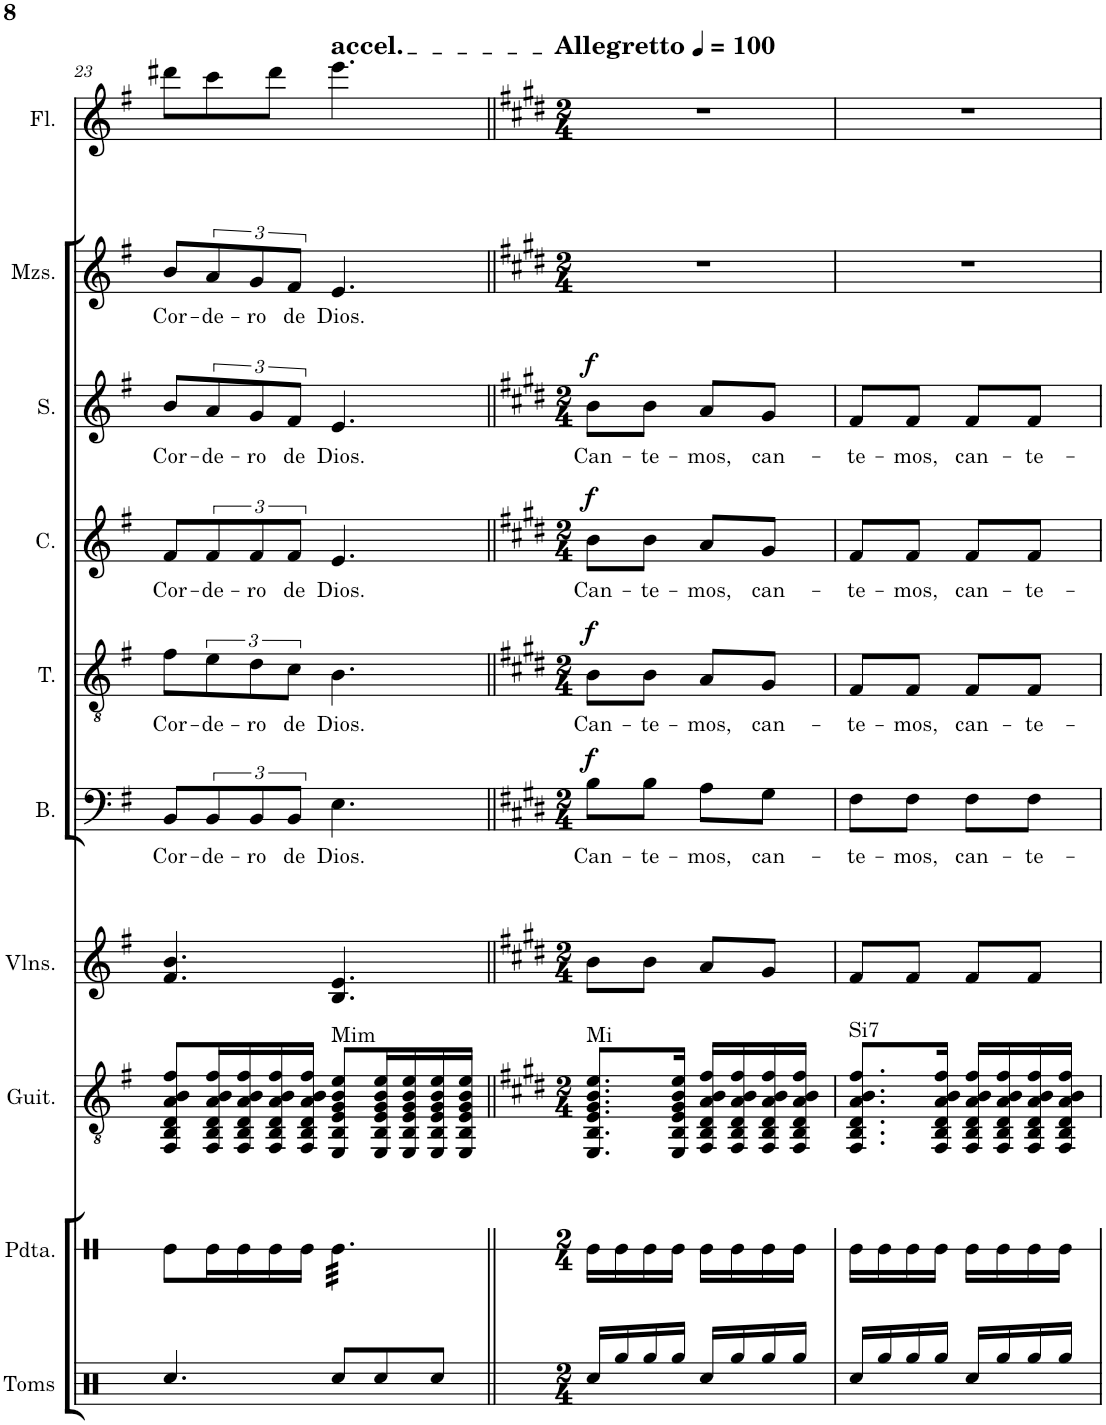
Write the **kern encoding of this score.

**kern	**kern	**kern	**harte	**kern	**kern	**text	**dynam	**kern	**text	**dynam	**kern	**text	**dynam	**kern	**text	**dynam	**kern	**text	**kern
*part10	*part9	*part8	*part8	*part7	*part6	*part6	*part6	*part5	*part5	*part5	*part4	*part4	*part4	*part3	*part3	*part3	*part2	*part2	*part1
*staff10	*staff9	*staff8	*	*staff7	*staff6	*staff6	*staff6	*staff5	*staff5	*staff5	*staff4	*staff4	*staff4	*staff3	*staff3	*staff3	*staff2	*staff2	*staff1
*I"Toms	*I"Pandereta	*I"Guitarra	*	*I"Violines	*I"Bajo	*	*	*I"Tenor	*	*	*I"Contralto	*	*	*I"Soprano	*	*	*I"Mezzo-soprano	*	*I"Flauta
*I'Toms	*I'Pdta.	*I'Guit.	*	*I'Vlns.	*I'B.	*	*	*I'T.	*	*	*I'C.	*	*	*I'S.	*	*	*I'Mzs.	*	*I'Fl.
!!LO:PB:g=z
*clefX	*clefX	*clefGv2	*	*clefG2	*clefF4	*	*	*clefGv2	*	*	*clefG2	*	*	*clefG2	*	*	*clefG2	*	*clefG2
*k[]	*k[]	*k[f#]	*	*k[f#]	*k[f#]	*	*	*k[f#]	*	*	*k[f#]	*	*	*k[f#]	*	*	*k[f#]	*	*k[f#]
*M6/8	*M6/8	*M6/8	*	*M6/8	*M6/8	*	*	*M6/8	*	*	*M6/8	*	*	*M6/8	*	*	*M6/8	*	*M6/8
=23	=23	=23	=23	=23	=23	=23	=23	=23	=23	=23	=23	=23	=23	=23	=23	=23	=23	=23	=23
!	!	!	!	!	!	!LO:LY:b	!	!	!LO:LY:b	!	!	!LO:LY:b	!	!	!LO:LY:b	!	!	!LO:LY:b	!
4.Rcc/	8Re\L	8FF#/ 8BB/ 8D/ 8A/ 8B/ 8f#/L	.	4.f#/ 4.b/	8BB/L	Cor-	.	8f#\L	Cor-	.	8f#/L	Cor-	.	8b/L	Cor-	.	8b/L	Cor-	8ddd#X\L
!	!	!	!	!	!	!LO:LY:b	!	!	!LO:LY:b	!	!	!LO:LY:b	!	!	!LO:LY:b	!	!	!LO:LY:b	!
.	16Re\L	16FF#/ 16BB/ 16D/ 16A/ 16B/ 16f#/L	.	.	12BB/	-de-	.	12e\	-de-	.	12f#/	-de-	.	12a/	-de-	.	12a/	-de-	8ccc\
.	16Re\	16FF#/ 16BB/ 16D/ 16A/ 16B/ 16f#/	.	.	.	.	.	.	.	.	.	.	.	.	.	.	.	.	.
!	!	!	!	!	!	!LO:LY:b	!	!	!LO:LY:b	!	!	!LO:LY:b	!	!	!LO:LY:b	!	!	!LO:LY:b	!
.	.	.	.	.	12BB/	-ro	.	12d\	-ro	.	12f#/	-ro	.	12g/	-ro	.	12g/	-ro	.
.	16Re\	16FF#/ 16BB/ 16D/ 16A/ 16B/ 16f#/	.	.	.	.	.	.	.	.	.	.	.	.	.	.	.	.	8ddd#\J
!	!	!	!	!	!	!LO:LY:b	!	!	!LO:LY:b	!	!	!LO:LY:b	!	!	!LO:LY:b	!	!	!LO:LY:b	!
.	.	.	.	.	12BB/J	de	.	12c\J	de	.	12f#/J	de	.	12f#/J	de	.	12f#/J	de	.
.	16Re\JJ	16FF#/ 16BB/ 16D/ 16A/ 16B/ 16f#/JJ	.	.	.	.	.	.	.	.	.	.	.	.	.	.	.	.	.
!	!	!	!	!	!	!	!	!	!	!	!	!	!	!	!	!	!	!	!LO:TX:a:t=accel.
!	!	!	!LO:H:kt=Mim	!	!	!LO:LY:b	!	!	!LO:LY:b	!	!	!LO:LY:b	!	!	!LO:LY:b	!	!	!LO:LY:b	!
*	*tremolo	*	*	*	*	*	*	*	*	*	*	*	*	*	*	*	*	*	*
8Rcc/L	32Re\LLL	8EE/ 8BB/ 8E/ 8G/ 8B/ 8e/L	N	4.B/ 4.e/	4.E\	Dios.	.	4.B\	Dios.	.	4.e/	Dios.	.	4.e/	Dios.	.	4.e/	Dios.	4.eee\
.	32Re\	.	.	.	.	.	.	.	.	.	.	.	.	.	.	.	.	.	.
.	32Re\	.	.	.	.	.	.	.	.	.	.	.	.	.	.	.	.	.	.
.	32Re\	.	.	.	.	.	.	.	.	.	.	.	.	.	.	.	.	.	.
8Rcc/	32Re\	16EE/ 16BB/ 16E/ 16G/ 16B/ 16e/L	.	.	.	.	.	.	.	.	.	.	.	.	.	.	.	.	.
.	32Re\	.	.	.	.	.	.	.	.	.	.	.	.	.	.	.	.	.	.
.	32Re\	16EE/ 16BB/ 16E/ 16G/ 16B/ 16e/	.	.	.	.	.	.	.	.	.	.	.	.	.	.	.	.	.
.	32Re\	.	.	.	.	.	.	.	.	.	.	.	.	.	.	.	.	.	.
8Rcc/J	32Re\	16EE/ 16BB/ 16E/ 16G/ 16B/ 16e/	.	.	.	.	.	.	.	.	.	.	.	.	.	.	.	.	.
.	32Re\	.	.	.	.	.	.	.	.	.	.	.	.	.	.	.	.	.	.
.	32Re\	16EE/ 16BB/ 16E/ 16G/ 16B/ 16e/JJ	.	.	.	.	.	.	.	.	.	.	.	.	.	.	.	.	.
.	32Re\JJJ	.	.	.	.	.	.	.	.	.	.	.	.	.	.	.	.	.	.
*	*Xtremolo	*	*	*	*	*	*	*	*	*	*	*	*	*	*	*	*	*	*
=24||	=24||	=24||	=24||	=24||	=24||	=24||	=24||	=24||	=24||	=24||	=24||	=24||	=24||	=24||	=24||	=24||	=24||	=24||	=24||
*	*	*k[f#c#g#d#]	*	*k[f#c#g#d#]	*k[f#c#g#d#]	*	*	*k[f#c#g#d#]	*	*	*k[f#c#g#d#]	*	*	*k[f#c#g#d#]	*	*	*k[f#c#g#d#]	*	*k[f#c#g#d#]
*M2/4	*M2/4	*M2/4	*	*M2/4	*M2/4	*	*	*M2/4	*	*	*M2/4	*	*	*M2/4	*	*	*M2/4	*	*M2/4
*	*	*	*	*	*	*	*	*	*	*	*	*	*	*	*	*	*	*	*MM100
!	!	!	!	!	!	!	!	!	!	!	!	!	!	!	!	!	!	!	!LO:TX:a:B:t=Allegretto
!	!	!	!LO:H:kt=Mi	!	!	!LO:LY:b	!LO:DY:a	!	!LO:LY:b	!LO:DY:a	!	!LO:LY:b	!LO:DY:a	!	!LO:LY:b	!LO:DY:a	!	!	!
16Rcc/LL	16Re\LL	8.EE/ 8.BB/ 8.E/ 8.G#/ 8.B/ 8.e/L	N	8b\L	8B\L	Can-	f	8B\L	Can-	f	8b\L	Can-	f	8b\L	Can-	f	2r	.	2r
16Rgg/	16Re\	.	.	.	.	.	.	.	.	.	.	.	.	.	.	.	.	.	.
!	!	!	!	!	!	!LO:LY:b	!	!	!LO:LY:b	!	!	!LO:LY:b	!	!	!LO:LY:b	!	!	!	!
16Rgg/	16Re\	.	.	8b\J	8B\J	-te-	.	8B\J	-te-	.	8b\J	-te-	.	8b\J	-te-	.	.	.	.
16Rgg/JJ	16Re\JJ	16EE/ 16BB/ 16E/ 16G#/ 16B/ 16e/Jk	.	.	.	.	.	.	.	.	.	.	.	.	.	.	.	.	.
!	!	!	!	!	!	!LO:LY:b	!	!	!LO:LY:b	!	!	!LO:LY:b	!	!	!LO:LY:b	!	!	!	!
16Rcc/LL	16Re\LL	16FF#/ 16BB/ 16D#/ 16A/ 16B/ 16f#/LL	.	8a/L	8A\L	-mos,	.	8A/L	-mos,	.	8a/L	-mos,	.	8a/L	-mos,	.	.	.	.
16Rgg/	16Re\	16FF#/ 16BB/ 16D#/ 16A/ 16B/ 16f#/	.	.	.	.	.	.	.	.	.	.	.	.	.	.	.	.	.
!	!	!	!	!	!	!LO:LY:b	!	!	!LO:LY:b	!	!	!LO:LY:b	!	!	!LO:LY:b	!	!	!	!
16Rgg/	16Re\	16FF#/ 16BB/ 16D#/ 16A/ 16B/ 16f#/	.	8g#/J	8G#\J	can-	.	8G#/J	can-	.	8g#/J	can-	.	8g#/J	can-	.	.	.	.
16Rgg/JJ	16Re\JJ	16FF#/ 16BB/ 16D#/ 16A/ 16B/ 16f#/JJ	.	.	.	.	.	.	.	.	.	.	.	.	.	.	.	.	.
=25	=25	=25	=25	=25	=25	=25	=25	=25	=25	=25	=25	=25	=25	=25	=25	=25	=25	=25	=25
!	!	!	!LO:H:kt=Si7	!	!	!LO:LY:b	!	!	!LO:LY:b	!	!	!LO:LY:b	!	!	!LO:LY:b	!	!	!	!
16Rcc/LL	16Re\LL	8.FF#/ 8.BB/ 8.D#/ 8.A/ 8.B/ 8.f#/L	N	8f#/L	8F#\L	-te-	.	8F#/L	-te-	.	8f#/L	-te-	.	8f#/L	-te-	.	2r	.	2r
16Rgg/	16Re\	.	.	.	.	.	.	.	.	.	.	.	.	.	.	.	.	.	.
!	!	!	!	!	!	!LO:LY:b	!	!	!LO:LY:b	!	!	!LO:LY:b	!	!	!LO:LY:b	!	!	!	!
16Rgg/	16Re\	.	.	8f#/J	8F#\J	-mos,	.	8F#/J	-mos,	.	8f#/J	-mos,	.	8f#/J	-mos,	.	.	.	.
16Rgg/JJ	16Re\JJ	16FF#/ 16BB/ 16D#/ 16A/ 16B/ 16f#/Jk	.	.	.	.	.	.	.	.	.	.	.	.	.	.	.	.	.
!	!	!	!	!	!	!LO:LY:b	!	!	!LO:LY:b	!	!	!LO:LY:b	!	!	!LO:LY:b	!	!	!	!
16Rcc/LL	16Re\LL	16FF#/ 16BB/ 16D#/ 16A/ 16B/ 16f#/LL	.	8f#/L	8F#\L	can-	.	8F#/L	can-	.	8f#/L	can-	.	8f#/L	can-	.	.	.	.
16Rgg/	16Re\	16FF#/ 16BB/ 16D#/ 16A/ 16B/ 16f#/	.	.	.	.	.	.	.	.	.	.	.	.	.	.	.	.	.
!	!	!	!	!	!	!LO:LY:b	!	!	!LO:LY:b	!	!	!LO:LY:b	!	!	!LO:LY:b	!	!	!	!
16Rgg/	16Re\	16FF#/ 16BB/ 16D#/ 16A/ 16B/ 16f#/	.	8f#/J	8F#\J	-te-	.	8F#/J	-te-	.	8f#/J	-te-	.	8f#/J	-te-	.	.	.	.
16Rgg/JJ	16Re\JJ	16FF#/ 16BB/ 16D#/ 16A/ 16B/ 16f#/JJ	.	.	.	.	.	.	.	.	.	.	.	.	.	.	.	.	.
=	=	=	=	=	=	=	=	=	=	=	=	=	=	=	=	=	=	=	=
*-	*-	*-	*-	*-	*-	*-	*-	*-	*-	*-	*-	*-	*-	*-	*-	*-	*-	*-	*-
